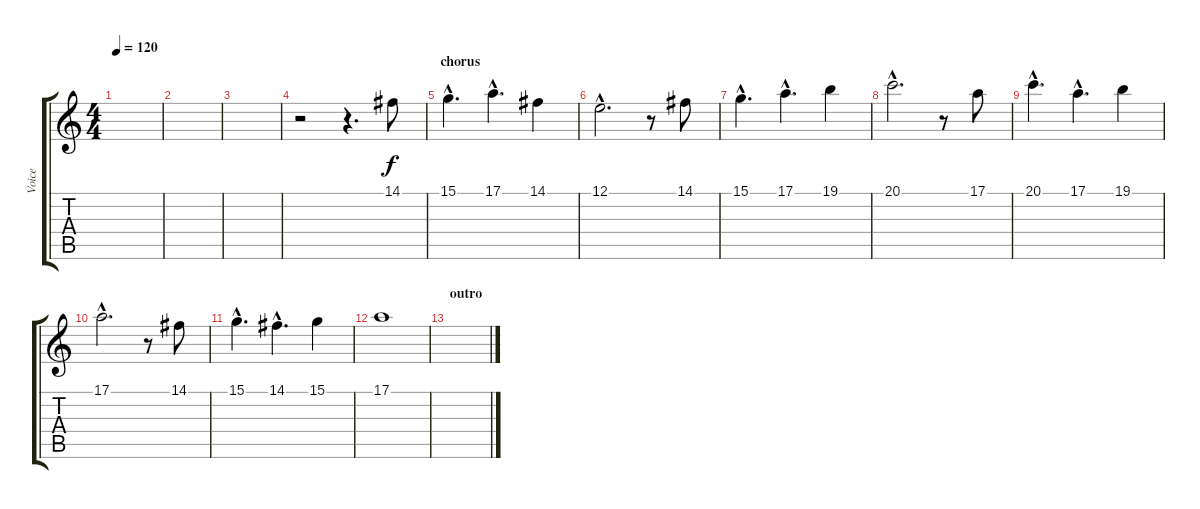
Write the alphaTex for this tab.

\track ("Voice" "Voice") {instrument choiraahs}
\staff {score tabs}
\tuning (E4 B3 G3 D3 A2 E2) {hide}
\ts (4 4)
\tempo 120
\clef g2
\ks c
|
|
|
r.2 r.4{d} 14.1.8 |
\section ("" "chorus")
15.1{hac}.4{d} 17.1{hac}.4{d} 14.1.4 |
12.1{hac}.2{d} r.8 14.1.8 |
15.1{hac}.4{d} 17.1{hac}.4{d} 19.1.4 |
20.1{hac}.2{d} r.8 17.1.8 |
20.1{hac}.4{d} 17.1{hac}.4{d} 19.1.4 |
17.1{hac}.2{d} r.8 14.1.8 |
15.1{hac}.4{d} 14.1{hac}.4{d} 15.1.4 |
17.1.1 |
\section ("" "outro")
